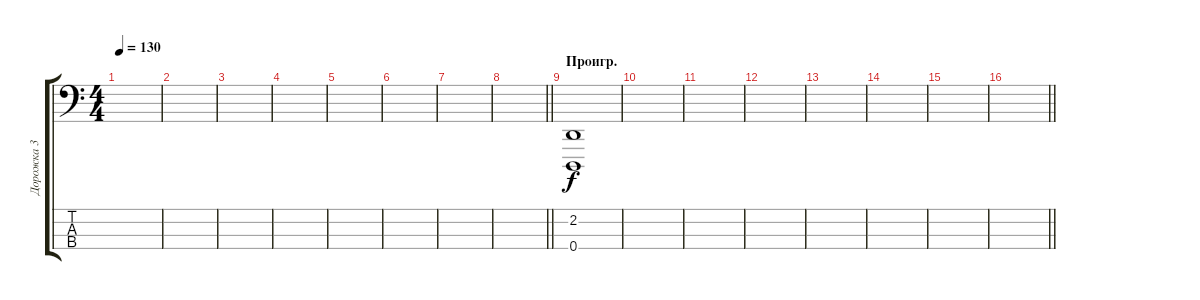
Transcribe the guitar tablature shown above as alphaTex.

\track ("Дорожка 3" "Дорожка 3") {instrument electricgrandpiano}
\staff {score tabs}
\tuning (F2 C2 G1 D1) {hide}
\ts (4 4)
\tempo 130
\clef f4
\ks c
|
|
|
|
|
|
|
\barLineRight lightlight
|
\section ("" "Проигр.")
(2.2 0.4).1 |
|
|
|
|
|
|
\barLineRight lightlight
